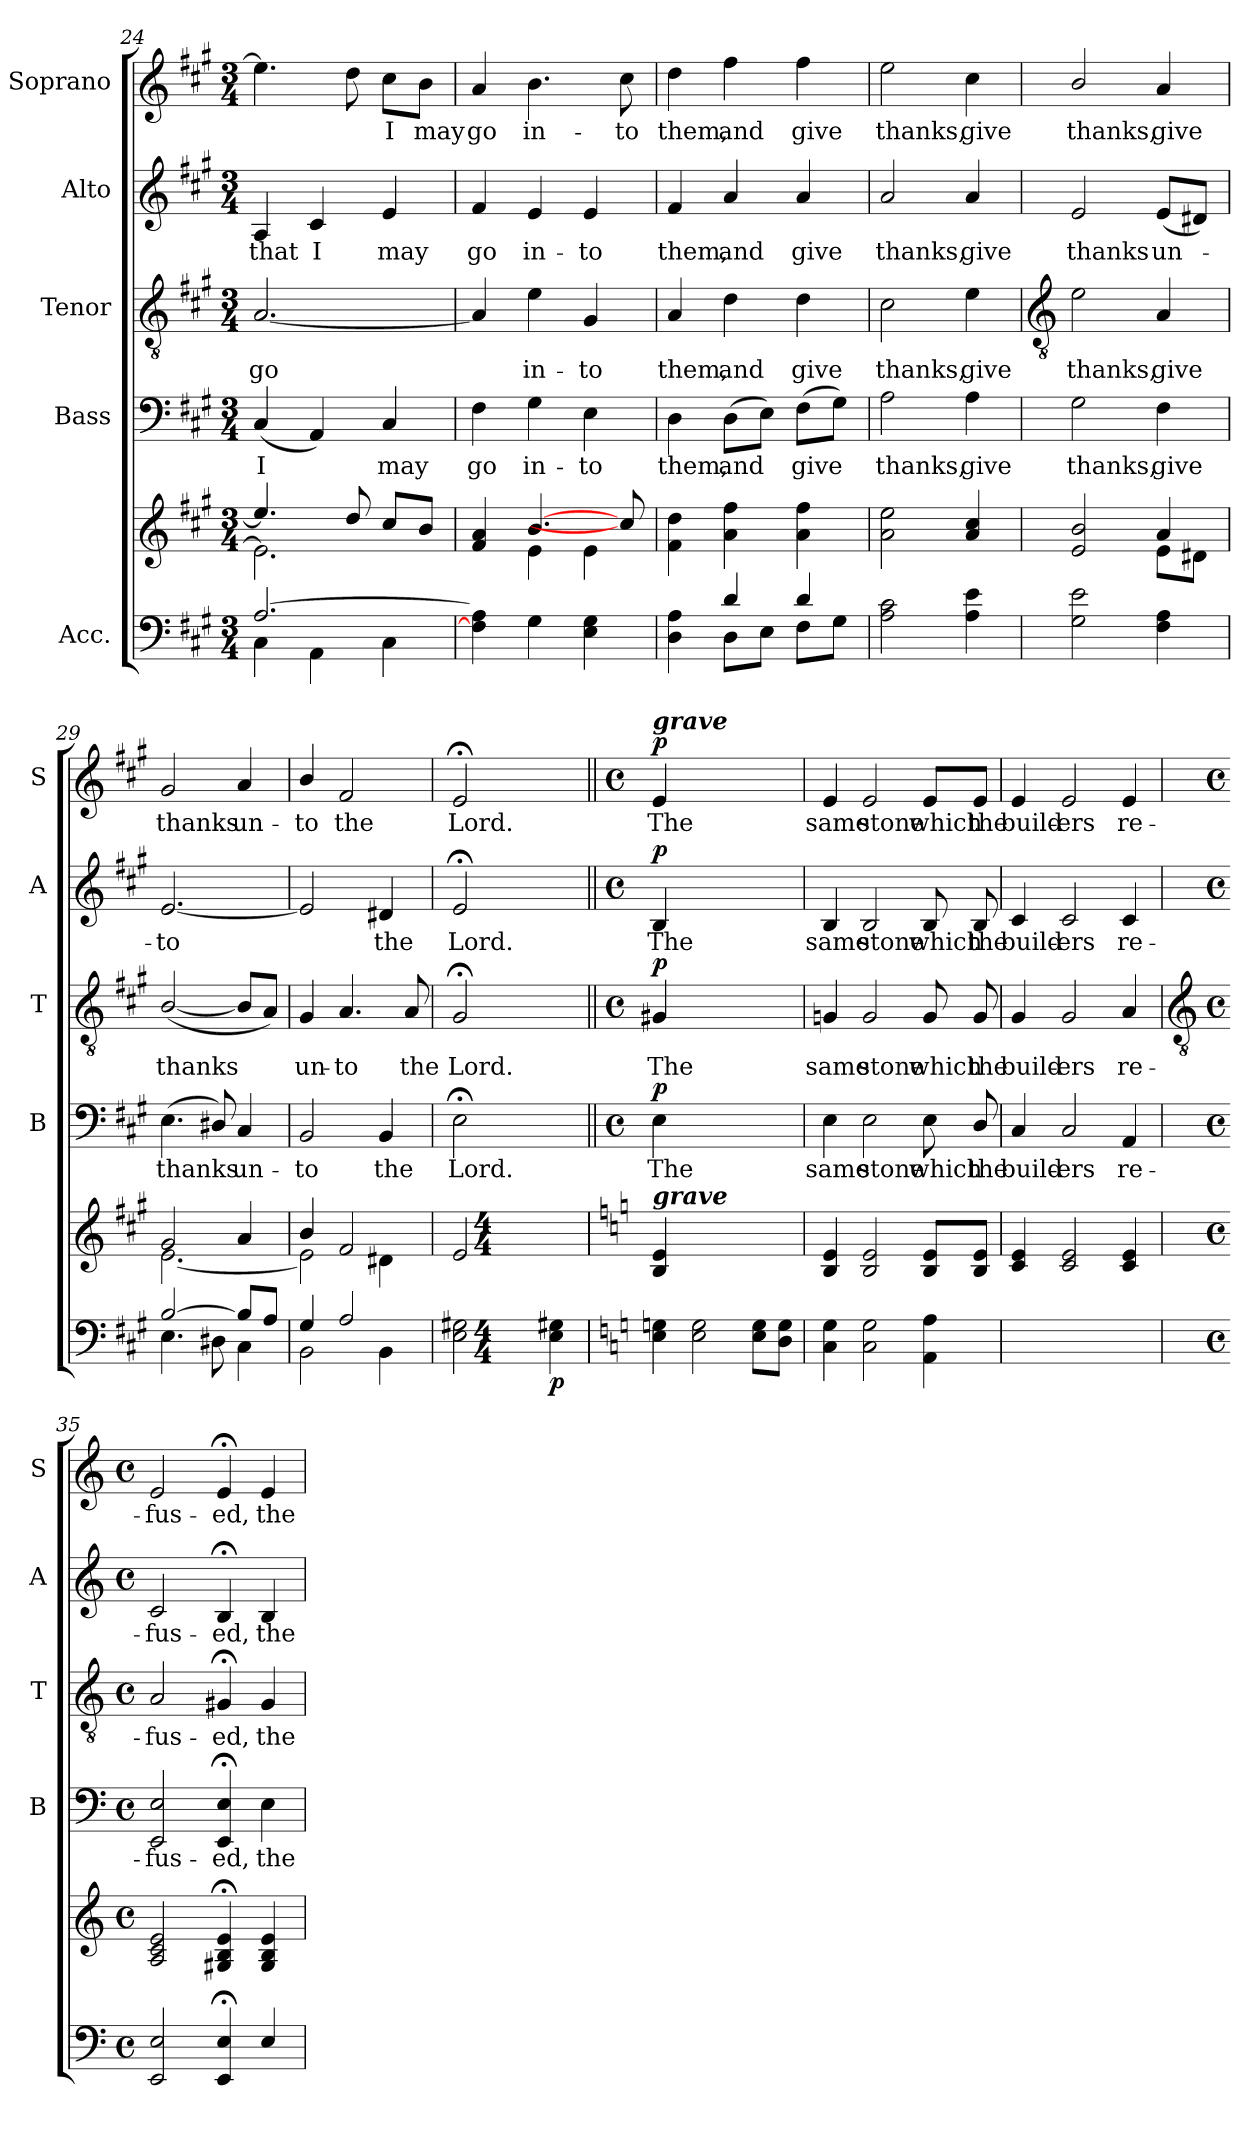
**kern	**kern	**dynam	**kern	**text	**dynam	**kern	**text	**dynam	**kern	**text	**dynam	**kern	**text	**dynam
*part5	*part5	*part5	*part4	*part4	*part4	*part3	*part3	*part3	*part2	*part2	*part2	*part1	*part1	*part1
*staff6	*staff5	*staff5/6	*staff4	*staff4	*staff4	*staff3	*staff3	*staff3	*staff2	*staff2	*staff2	*staff1	*staff1	*staff1
*I"Acc.	*	*	*I"Bass	*	*	*I"Tenor	*	*	*I"Alto	*	*	*I"Soprano	*	*
*	*	*	*I'B	*	*	*I'T	*	*	*I'A	*	*	*I'S	*	*
*clefF4	*clefG2	*	*clefF4	*	*	*clefGv2	*	*	*clefG2	*	*	*clefG2	*	*
*k[f#c#g#]	*k[f#c#g#]	*	*k[f#c#g#]	*	*	*k[f#c#g#]	*	*	*k[f#c#g#]	*	*	*k[f#c#g#]	*	*
*A:	*A:	*	*A:	*	*	*A:	*	*	*A:	*	*	*A:	*	*
*M3/4	*M3/4	*	*M3/4	*	*	*M3/4	*	*	*M3/4	*	*	*M3/4	*	*
=24	=24	=24	=24	=24	=24	=24	=24	=24	=24	=24	=24	=24	=24	=24
*^	*^	*	*	*	*	*	*	*	*	*	*	*	*	*
!	!	!	!	!	!	!LO:LY:b	!	!	!LO:LY:b	!	!	!LO:LY:b	!	!	!	!
[2.A/	4C#\	4.ee/]	2.e\]	.	(<4C#	I	.	[2.A	go	.	4A	that	.	4.ee]	.	.
!	!	!	!	!	!	!	!	!	!	!	!	!LO:LY:b	!	!	!	!
.	4AA\	.	.	.	4AA)	.	.	.	.	.	4c#	I	.	.	.	.
.	.	8dd/	.	.	.	.	.	.	.	.	.	.	.	8dd	.	.
!	!	!	!	!	!	!LO:LY:b	!	!	!	!	!	!LO:LY:b	!	!	!LO:LY:b	!
.	4C#\	8cc#/L	.	.	4C#	may	.	.	.	.	4e	may	.	8cc#\L	I	.
!	!	!	!	!	!	!	!	!	!	!	!	!	!	!	!LO:LY:b	!
.	.	8b/J	.	.	.	.	.	.	.	.	.	.	.	8b\J	may	.
=25	=25	=25	=25	=25	=25	=25	=25	=25	=25	=25	=25	=25	=25	=25	=25	=25
!	!	!	!	!	!	!LO:LY:b	!	!	!	!	!	!LO:LY:b	!	!	!LO:LY:b	!
4F#\] 4A\]	4ryy	4f#/ 4a/	4ryy	.	4F#	go	.	4A]	.	.	4f#	go	.	4a	go	.
!	!	!	!	!	!	!LO:LY:b	!	!	!LO:LY:b	!	!	!LO:LY:b	!	!	!LO:LY:b	!
2ryy	4G#\	[4.b/	4e\	.	4G#	in-	.	4e	in-	.	4e	in-	.	4.b	in-	.
!	!	!	!	!	!	!LO:LY:b	!	!	!LO:LY:b	!	!	!LO:LY:b	!	!	!	!
.	4E\ 4G#\	.	4e\	.	4E	-to	.	4G#	-to	.	4e	-to	.	.	.	.
!	!	!	!	!	!	!	!	!	!	!	!	!	!	!	!LO:LY:b	!
.	.	8cc#/]	.	.	.	.	.	.	.	.	.	.	.	8cc#	-to	.
=26	=26	=26	=26	=26	=26	=26	=26	=26	=26	=26	=26	=26	=26	=26	=26	=26
!	!	!	!	!	!	!LO:LY:b	!	!	!LO:LY:b	!	!	!LO:LY:b	!	!	!LO:LY:b	!
4ryy	4D\ 4A\	4f#\ 4dd\	2ryy	.	4D	them,	.	4A	them,	.	4f#	them,	.	4dd	them,	.
!	!	!	!	!	!	!LO:LY:b	!	!	!LO:LY:b	!	!	!LO:LY:b	!	!	!LO:LY:b	!
4d/	8D\L	4a\ 4ff#\	.	.	(>8DL	and	.	4d	and	.	4a	and	.	4ff#	and	.
.	8E\J	.	.	.	8EJ)	.	.	.	.	.	.	.	.	.	.	.
!	!	!	!	!	!	!LO:LY:b	!	!	!LO:LY:b	!	!	!LO:LY:b	!	!	!LO:LY:b	!
4d/	8F#\L	4a\ 4ff#\	8ryy	.	(>8F#L	give	.	4d	give	.	4a	give	.	4ff#	give	.
.	8G#\J	.	8ryy	.	8G#J)	.	.	.	.	.	.	.	.	.	.	.
=27	=27	=27	=27	=27	=27	=27	=27	=27	=27	=27	=27	=27	=27	=27	=27	=27
!LO:N:vis=1	!	!	!	!	!	!LO:LY:b	!	!	!LO:LY:b	!	!	!LO:LY:b	!	!	!LO:LY:b	!
2.ryy	2A\ 2c#\	2a\ 2ee\	2.ryy	.	2A	thanks,	.	2c#	thanks,	.	2a	thanks,	.	2ee	thanks,	.
!	!	!	!	!	!	!LO:LY:b	!	!	!LO:LY:b	!	!	!LO:LY:b	!	!	!LO:LY:b	!
.	4A\ 4e\	4a/ 4cc#/	.	.	4A	give	.	4e	give	.	4a	give	.	4cc#	give	.
!!LO:LB:g=z
=28	=28	=28	=28	=28	=28	=28	=28	=28	=28	=28	=28	=28	=28	=28	=28	=28
*	*	*	*	*	*	*	*	*clefGv2	*	*	*	*	*	*	*	*
!	!	!	!	!	!	!LO:LY:b	!	!	!LO:LY:b	!	!	!LO:LY:b	!	!	!LO:LY:b	!
2.ryy	2G#\ 2e\	2e/ 2b/	2ryy	.	2G#	thanks,	.	2e	thanks,	.	2e	thanks	.	2b/	thanks,	.
!	!	!	!	!	!	!LO:LY:b	!	!	!LO:LY:b	!	!	!LO:LY:b	!	!	!LO:LY:b	!
.	4F#\ 4A\	4a/	8e\L	.	4F#	give	.	4A	give	.	(<8eL	un-	.	4a	give	.
.	.	.	8d#X\J	.	.	.	.	.	.	.	8d#XJ)	.	.	.	.	.
=29	=29	=29	=29	=29	=29	=29	=29	=29	=29	=29	=29	=29	=29	=29	=29	=29
!	!	!	!	!	!	!LO:LY:b	!	!	!LO:LY:b	!	!	!LO:LY:b	!	!	!LO:LY:b	!
[2B/	4.E\	2g#/	[2.e\	.	(<4.E	thanks	.	(<[2B/	thanks	.	[2.e	to	.	2g#	thanks	.
.	8D#X\	.	.	.	8D#X/)	.	.	.	.	.	.	.	.	.	.	.
!	!	!	!	!	!	!LO:LY:b	!	!	!	!	!	!	!	!	!LO:LY:b	!
8B/L]	4C#\	4a/	.	.	4C#	un-	.	8B/L]	.	.	.	.	.	4a	un-	.
8A/J	.	.	.	.	.	.	.	8AJ)	.	.	.	.	.	.	.	.
=30	=30	=30	=30	=30	=30	=30	=30	=30	=30	=30	=30	=30	=30	=30	=30	=30
!	!	!	!	!	!	!LO:LY:b	!	!	!LO:LY:b	!	!	!	!	!	!LO:LY:b	!
4G#/	2BB\	4b/	2e\]	.	2BB	-to	.	4G#	un-	.	2e]	.	.	4b/	-to	.
!	!	!	!	!	!	!	!	!	!LO:LY:b	!	!	!	!	!	!LO:LY:b	!
2A/	.	2f#/	.	.	.	.	.	4.A	-to	.	.	.	.	2f#	the	.
!	!	!	!	!	!	!LO:LY:b	!	!	!	!	!	!LO:LY:b	!	!	!	!
.	4BB\	.	4d#X\	.	4BB	the	.	.	.	.	4d#X	the	.	.	.	.
!	!	!	!	!	!	!	!	!	!LO:LY:b	!	!	!	!	!	!	!
.	.	.	.	.	.	.	.	8A	the	.	.	.	.	.	.	.
=31	=31	=31	=31	=31	=31	=31	=31	=31	=31	=31	=31	=31	=31	=31	=31	=31
!	!	!	!	!	!	!LO:LY:b	!	!	!LO:LY:b	!	!	!LO:LY:b	!	!	!LO:LY:b	!
2ryy	2E\ 2G#X\	2e/	2ryy	.	2E;<	Lord.	.	2G#;<	Lord.	.	2e;<	Lord.	.	2e;<	Lord.	.
*k[]	*	*k[]	*	*	*	*	*	*	*	*	*	*	*	*	*	*
*C:	*	*C:	*	*	*	*	*	*	*	*	*	*	*	*	*	*
*M4/4	*	*M4/4	*	*	*	*	*	*	*	*	*	*	*	*	*	*
*met(c)	*	*met(c)	*	*	*	*	*	*	*	*	*	*	*	*	*	*
!	!	!	!	!LO:DY:b=2	!	!	!	!	!	!	!	!	!	!	!	!
4ryy	4E\ 4G#\	4ryy	4ryy	p	4ryy	.	.	4ryy	.	.	4ryy	.	.	4ryy	.	.
=32	=32	=32	=32	=32||	=32||	=32||	=32||	=32||	=32||	=32||	=32||	=32||	=32||	=32||	=32||	=32||
*	*	*	*	*	*k[]	*	*	*k[]	*	*	*k[]	*	*	*k[]	*	*
*	*	*	*	*	*C:	*	*	*C:	*	*	*C:	*	*	*C:	*	*
*	*	*	*	*	*M4/4	*	*	*M4/4	*	*	*M4/4	*	*	*M4/4	*	*
*	*	*	*	*	*met(c)	*	*	*met(c)	*	*	*met(c)	*	*	*met(c)	*	*
*	*	*MM60	*	*	*	*	*	*	*	*	*	*	*	*MM60	*	*
!	!	!	!	!	!	!	!	!	!	!	!	!	!	!LO:TX:a:Bi:t=grave	!	!
!	!	!LO:TX:a:Bi:t=grave	!	!	!	!	!	!	!	!	!	!	!	!	!	!
!	!	!	!	!LO:DY:b	!	!LO:LY:b	!LO:DY:b	!	!LO:LY:b	!LO:DY:b	!	!LO:LY:b	!LO:DY:b	!	!LO:LY:b	!LO:DY:b
1ryy	4E\ 4Gn\	4B/ 4e/	1ryy	p	4E	The	p	4G#X	The	p	4B	The	p	4e	The	p
.	2E\ 2G\	2.ryy	.	.	2.ryy	.	.	2.ryy	.	.	2.ryy	.	.	2.ryy	.	.
.	8E\ 8G\L	.	.	.	.	.	.	.	.	.	.	.	.	.	.	.
.	8D\ 8G\J	.	.	.	.	.	.	.	.	.	.	.	.	.	.	.
=33	=33	=33	=33	=33	=33	=33	=33	=33	=33	=33	=33	=33	=33	=33	=33	=33
!	!	!	!	!	!	!LO:LY:b	!	!	!LO:LY:b	!	!	!LO:LY:b	!	!	!LO:LY:b	!
1ryy	4C\ 4G\	4B/ 4e/	1ryy	.	4E	same	.	4Gn	same	.	4B	same	.	4e	same	.
!	!	!	!	!	!	!LO:LY:b	!	!	!LO:LY:b	!	!	!LO:LY:b	!	!	!LO:LY:b	!
.	2C\ 2G\	2B/ 2e/	.	.	2E	stone	.	2G	stone	.	2B	stone	.	2e	stone	.
!	!	!	!	!	!	!LO:LY:b	!	!	!LO:LY:b	!	!	!LO:LY:b	!	!	!LO:LY:b	!
.	4AA\ 4A\	8B/ 8e/L	.	.	8E	which	.	8G	which	.	8B	which	.	8e/L	which	.
!	!	!	!	!	!	!LO:LY:b	!	!	!LO:LY:b	!	!	!LO:LY:b	!	!	!LO:LY:b	!
.	.	8B/ 8e/J	.	.	8D/	the	.	8G	the	.	8B	the	.	8e/J	the	.
*v	*v	*	*	*	*	*	*	*	*	*	*	*	*	*	*	*
*	*v	*v	*	*	*	*	*	*	*	*	*	*	*	*	*
=34	=34	=34	=34	=34	=34	=34	=34	=34	=34	=34	=34	=34	=34	=34
!	!	!	!	!LO:LY:b	!	!	!LO:LY:b	!	!	!LO:LY:b	!	!	!LO:LY:b	!
1ryy	4c/ 4e/	.	4C	build-	.	4G	build-	.	4c	build-	.	4e	build-	.
!	!	!	!	!LO:LY:b	!	!	!LO:LY:b	!	!	!LO:LY:b	!	!	!LO:LY:b	!
.	2c/ 2e/	.	2C	-ers	.	2G	-ers	.	2c	-ers	.	2e	-ers	.
!	!	!	!	!LO:LY:b	!	!	!LO:LY:b	!	!	!LO:LY:b	!	!	!LO:LY:b	!
.	4c/ 4e/	.	4AA	re-	.	4A	re-	.	4c	re-	.	4e	re-	.
!!LO:LB:g=z
=35	=35	=35	=35	=35	=35	=35	=35	=35	=35	=35	=35	=35	=35	=35
*	*	*	*	*	*	*clefGv2	*	*	*	*	*	*	*	*
*M4/4	*M4/4	*	*M4/4	*	*	*M4/4	*	*	*M4/4	*	*	*M4/4	*	*
*met(c)	*met(c)	*	*met(c)	*	*	*met(c)	*	*	*met(c)	*	*	*met(c)	*	*
*^	*^	*	*	*	*	*	*	*	*	*	*	*	*	*
!	!	!	!	!	!	!LO:LY:b	!	!	!LO:LY:b	!	!	!LO:LY:b	!	!	!LO:LY:b	!
2EE 2E	1ryy	2A/ 2c/ 2e/	1ryy	.	2EE 2E	-fus-	.	2A	-fus-	.	2c	-fus-	.	2e	-fus-	.
!	!	!	!	!	!	!LO:LY:b	!	!	!LO:LY:b	!	!	!LO:LY:b	!	!	!LO:LY:b	!
4EE; 4E;	.	4G#X/;< 4B/;< 4e/;<	.	.	4EE;< 4E;<	-ed,	.	4G#X;<	-ed,	.	4B;<	-ed,	.	4e;<	-ed,	.
!	!	!	!	!	!	!LO:LY:b	!	!	!LO:LY:b	!	!	!LO:LY:b	!	!	!LO:LY:b	!
4E	.	4G#/ 4B/ 4e/	.	.	4E	the	.	4G#	the	.	4B	the	.	4e	the	.
*v	*v	*	*	*	*	*	*	*	*	*	*	*	*	*	*	*
*	*v	*v	*	*	*	*	*	*	*	*	*	*	*	*	*
=	=	=	=	=	=	=	=	=	=	=	=	=	=	=
*-	*-	*-	*-	*-	*-	*-	*-	*-	*-	*-	*-	*-	*-	*-
